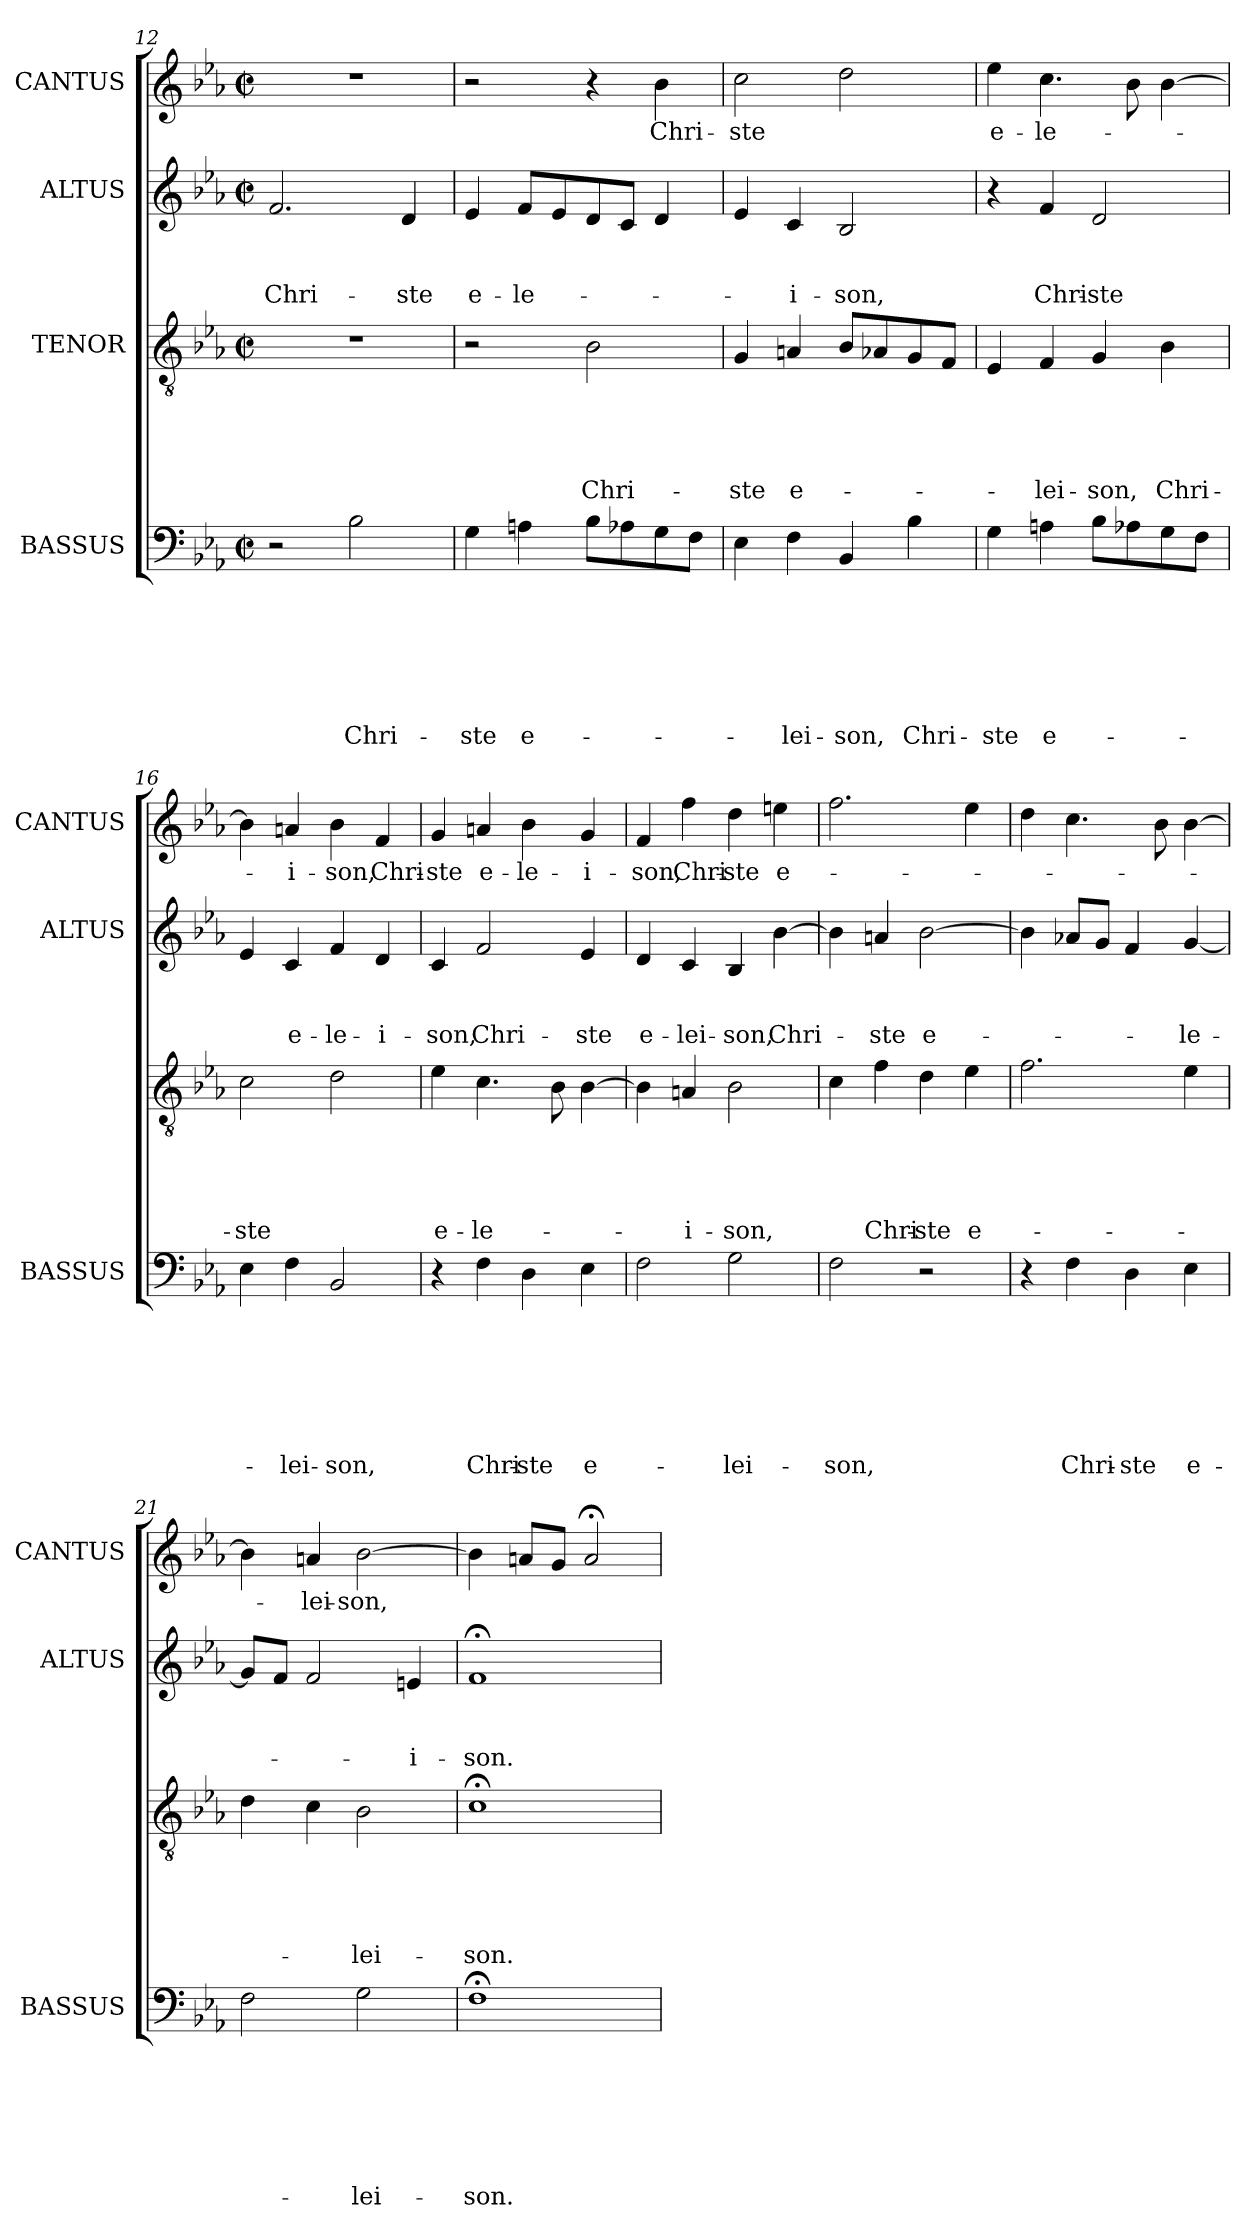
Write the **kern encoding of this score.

**kern	**text	**text	**text	**text	**text	**text	**text	**kern	**text	**text	**text	**text	**text	**kern	**text	**text	**text	**kern	**text
*part4	*part4	*part4	*part4	*part4	*part4	*part4	*part4	*part3	*part3	*part3	*part3	*part3	*part3	*part2	*part2	*part2	*part2	*part1	*part1
*staff4	*staff4	*staff4	*staff4	*staff4	*staff4	*staff4	*staff4	*staff3	*staff3	*staff3	*staff3	*staff3	*staff3	*staff2	*staff2	*staff2	*staff2	*staff1	*staff1
*I"BASSUS	*	*	*	*	*	*	*	*I"TENOR	*	*	*	*	*	*I"ALTUS	*	*	*	*I"CANTUS	*
*I'BASSUS	*	*	*	*	*	*	*	*	*	*	*	*	*	*I'ALTUS	*	*	*	*I'CANTUS	*
!!LO:PB:g=z
*clefF4	*	*	*	*	*	*	*	*clefGv2	*	*	*	*	*	*clefG2	*	*	*	*clefG2	*
*k[b-e-a-]	*	*	*	*	*	*	*	*k[b-e-a-]	*	*	*	*	*	*k[b-e-a-]	*	*	*	*k[b-e-a-]	*
*E-:	*	*	*	*	*	*	*	*E-:	*	*	*	*	*	*E-:	*	*	*	*E-:	*
*M2/2	*	*	*	*	*	*	*	*M2/2	*	*	*	*	*	*M2/2	*	*	*	*M2/2	*
*met(c|)	*	*	*	*	*	*	*	*met(c|)	*	*	*	*	*	*met(c|)	*	*	*	*met(c|)	*
=12	=12	=12	=12	=12	=12	=12	=12	=12	=12	=12	=12	=12	=12	=12	=12	=12	=12	=12	=12
!	!	!	!	!	!	!	!	!	!	!	!	!	!	!	!	!	!LO:LY:b	!	!
2r	.	.	.	.	.	.	.	1r	.	.	.	.	.	2.f/	.	.	Chri-	1r	.
!	!	!	!	!	!	!	!LO:LY:b	!	!	!	!	!	!	!	!	!	!	!	!
2B-\	.	.	.	.	.	.	Chri-	.	.	.	.	.	.	.	.	.	.	.	.
!	!	!	!	!	!	!	!	!	!	!	!	!	!	!	!	!	!LO:LY:b	!	!
.	.	.	.	.	.	.	.	.	.	.	.	.	.	4d/	.	.	-ste	.	.
=13	=13	=13	=13	=13	=13	=13	=13	=13	=13	=13	=13	=13	=13	=13	=13	=13	=13	=13	=13
!	!	!	!	!	!	!	!LO:LY:b	!	!	!	!	!	!	!	!	!	!LO:LY:b	!	!
4G\	.	.	.	.	.	.	-ste	2r	.	.	.	.	.	4e-/	.	.	e-	2r	.
!	!	!	!	!	!	!	!LO:LY:b	!	!	!	!	!	!	!	!	!	!LO:LY:b	!	!
4An\	.	.	.	.	.	.	e-	.	.	.	.	.	.	8f/L	.	.	-le-	.	.
.	.	.	.	.	.	.	.	.	.	.	.	.	.	8e-/	.	.	.	.	.
!	!	!	!	!	!	!	!	!	!	!	!	!	!LO:LY:b	!	!	!	!	!	!
8B-\L	.	.	.	.	.	.	.	2B-\	.	.	.	.	Chri-	8d/	.	.	.	4r	.
8A-X\	.	.	.	.	.	.	.	.	.	.	.	.	.	8c/J	.	.	.	.	.
!	!	!	!	!	!	!	!	!	!	!	!	!	!	!	!	!	!	!	!LO:LY:b
8G\	.	.	.	.	.	.	.	.	.	.	.	.	.	4d/	.	.	.	4b-\	Chri-
8F\J	.	.	.	.	.	.	.	.	.	.	.	.	.	.	.	.	.	.	.
=14	=14	=14	=14	=14	=14	=14	=14	=14	=14	=14	=14	=14	=14	=14	=14	=14	=14	=14	=14
!	!	!	!	!	!	!	!	!	!	!	!	!	!LO:LY:b	!	!	!	!	!	!LO:LY:b
4E-\	.	.	.	.	.	.	.	4G/	.	.	.	.	-ste	4e-/	.	.	.	2cc\	-ste
!	!	!	!	!	!	!	!LO:LY:b	!	!	!	!	!	!LO:LY:b	!	!	!	!LO:LY:b	!	!
4F\	.	.	.	.	.	.	-lei-	4An/	.	.	.	.	e-	4c/	.	.	-i-	.	.
!	!	!	!	!	!	!	!LO:LY:b	!	!	!	!	!	!	!	!	!	!LO:LY:b	!	!
4BB-/	.	.	.	.	.	.	-son,	8B-/L	.	.	.	.	.	2B-/	.	.	-son,	2dd\	.
.	.	.	.	.	.	.	.	8A-X/	.	.	.	.	.	.	.	.	.	.	.
!	!	!	!	!	!	!	!LO:LY:b	!	!	!	!	!	!	!	!	!	!	!	!
4B-\	.	.	.	.	.	.	Chri-	8G/	.	.	.	.	.	.	.	.	.	.	.
.	.	.	.	.	.	.	.	8F/J	.	.	.	.	.	.	.	.	.	.	.
=15	=15	=15	=15	=15	=15	=15	=15	=15	=15	=15	=15	=15	=15	=15	=15	=15	=15	=15	=15
!	!	!	!	!	!	!	!LO:LY:b	!	!	!	!	!	!	!	!	!	!	!	!LO:LY:b
4G\	.	.	.	.	.	.	-ste	4E-/	.	.	.	.	.	4r	.	.	.	4ee-\	e-
!	!	!	!	!	!	!	!LO:LY:b:rj	!	!	!	!	!	!LO:LY:b	!	!	!	!LO:LY:b	!	!LO:LY:b
4An\	.	.	.	.	.	.	e-	4F/	.	.	.	.	-lei-	4f/	.	.	Chri-	4.cc\	-le-
!	!	!	!	!	!	!	!	!	!	!	!	!	!LO:LY:b	!	!	!	!LO:LY:b	!	!
8B-\L	.	.	.	.	.	.	.	4G/	.	.	.	.	-son,	2d/	.	.	-ste	.	.
8A-X\	.	.	.	.	.	.	.	.	.	.	.	.	.	.	.	.	.	8b-\	.
!	!	!	!	!	!	!	!	!	!	!	!	!	!LO:LY:b	!	!	!	!	!	!
8G\	.	.	.	.	.	.	.	4B-\	.	.	.	.	Chri-	.	.	.	.	[>4b-\	.
8F\J	.	.	.	.	.	.	.	.	.	.	.	.	.	.	.	.	.	.	.
=16	=16	=16	=16	=16	=16	=16	=16	=16	=16	=16	=16	=16	=16	=16	=16	=16	=16	=16	=16
!	!	!	!	!	!	!	!	!	!	!	!	!	!LO:LY:b	!	!	!	!	!	!
4E-\	.	.	.	.	.	.	.	2c\	.	.	.	.	-ste	4e-/	.	.	.	4b-\]	.
!	!	!	!	!	!	!	!LO:LY:b	!	!	!	!	!	!	!	!	!	!LO:LY:b:rj	!	!LO:LY:b
4F\	.	.	.	.	.	.	-lei-	.	.	.	.	.	.	4c/	.	.	e-	4an/	-i-
!	!	!	!	!	!	!	!LO:LY:b	!	!	!	!	!	!	!	!	!	!LO:LY:b	!	!LO:LY:b
2BB-/	.	.	.	.	.	.	-son,	2d\	.	.	.	.	.	4f/	.	.	-le-	4b-\	-son,
!	!	!	!	!	!	!	!	!	!	!	!	!	!	!	!	!	!LO:LY:b	!	!LO:LY:b
.	.	.	.	.	.	.	.	.	.	.	.	.	.	4d/	.	.	-i-	4f/	Chri-
!!LO:LB:g=z
=17	=17	=17	=17	=17	=17	=17	=17	=17	=17	=17	=17	=17	=17	=17	=17	=17	=17	=17	=17
!	!	!	!	!	!	!	!	!	!	!	!	!	!LO:LY:b	!	!	!	!LO:LY:b	!	!LO:LY:b
4r	.	.	.	.	.	.	.	4e-\	.	.	.	.	e-	4c/	.	.	-son,	4g/	-ste
!	!	!	!	!	!	!	!LO:LY:b	!	!	!	!	!	!LO:LY:b	!	!	!	!LO:LY:b	!	!LO:LY:b
4F\	.	.	.	.	.	.	Chri-	4.c\	.	.	.	.	-le-	2f/	.	.	Chri-	4an/	e-
!	!	!	!	!	!	!	!LO:LY:b	!	!	!	!	!	!	!	!	!	!	!	!LO:LY:b
4D\	.	.	.	.	.	.	-ste	.	.	.	.	.	.	.	.	.	.	4b-\	-le-
.	.	.	.	.	.	.	.	8B-\	.	.	.	.	.	.	.	.	.	.	.
!	!	!	!	!	!	!	!LO:LY:b	!	!	!	!	!	!	!	!	!	!LO:LY:b	!	!LO:LY:b
4E-\	.	.	.	.	.	.	e-	[>4B-\	.	.	.	.	.	4e-/	.	.	-ste	4g/	-i-
=18	=18	=18	=18	=18	=18	=18	=18	=18	=18	=18	=18	=18	=18	=18	=18	=18	=18	=18	=18
!	!	!	!	!	!	!	!	!	!	!	!	!	!	!	!	!	!LO:LY:b	!	!LO:LY:b
2F\	.	.	.	.	.	.	.	4B-\]	.	.	.	.	.	4d/	.	.	e-	4f/	-son,
!	!	!	!	!	!	!	!	!	!	!	!	!	!LO:LY:b	!	!	!	!LO:LY:b	!	!LO:LY:b
.	.	.	.	.	.	.	.	4An/	.	.	.	.	-i-	4c/	.	.	-lei-	4ff\	Chri-
!	!	!	!	!	!	!	!LO:LY:b	!	!	!	!	!	!LO:LY:b	!	!	!	!LO:LY:b	!	!LO:LY:b
2G\	.	.	.	.	.	.	-lei-	2B-\	.	.	.	.	-son,	4B-/	.	.	-son,	4dd\	-ste
!	!	!	!	!	!	!	!	!	!	!	!	!	!	!	!	!	!LO:LY:b	!	!LO:LY:b
.	.	.	.	.	.	.	.	.	.	.	.	.	.	[>4b-\	.	.	Chri-	4een\	e-
=19	=19	=19	=19	=19	=19	=19	=19	=19	=19	=19	=19	=19	=19	=19	=19	=19	=19	=19	=19
!	!	!	!	!	!	!	!LO:LY:b	!	!	!	!	!	!	!	!	!	!	!	!
2F\	.	.	.	.	.	.	-son,	4c\	.	.	.	.	.	4b-\]	.	.	.	2.ff\	.
!	!	!	!	!	!	!	!	!	!	!	!	!	!LO:LY:b	!	!	!	!LO:LY:b	!	!
.	.	.	.	.	.	.	.	4f\	.	.	.	.	Chri-	4an/	.	.	-ste	.	.
!	!	!	!	!	!	!	!	!	!	!	!	!	!LO:LY:b	!	!	!	!LO:LY:b:rj	!	!
2r	.	.	.	.	.	.	.	4d\	.	.	.	.	-ste	[>2b-\	.	.	e-	.	.
!	!	!	!	!	!	!	!	!	!	!	!	!	!LO:LY:b	!	!	!	!	!	!
.	.	.	.	.	.	.	.	4e-\	.	.	.	.	e-	.	.	.	.	4ee-\	.
=20	=20	=20	=20	=20	=20	=20	=20	=20	=20	=20	=20	=20	=20	=20	=20	=20	=20	=20	=20
4r	.	.	.	.	.	.	.	2.f\	.	.	.	.	.	4b-\]	.	.	.	4dd\	.
!	!	!	!	!	!	!	!LO:LY:b	!	!	!	!	!	!	!	!	!	!	!	!
4F\	.	.	.	.	.	.	Chri-	.	.	.	.	.	.	8a-X/L	.	.	.	4.cc\	.
.	.	.	.	.	.	.	.	.	.	.	.	.	.	8g/J	.	.	.	.	.
!	!	!	!	!	!	!	!LO:LY:b	!	!	!	!	!	!	!	!	!	!	!	!
4D\	.	.	.	.	.	.	-ste	.	.	.	.	.	.	4f/	.	.	.	.	.
.	.	.	.	.	.	.	.	.	.	.	.	.	.	.	.	.	.	8b-\	.
!	!	!	!	!	!	!	!LO:LY:b:rj	!	!	!	!	!	!	!	!	!	!LO:LY:b	!	!
4E-\	.	.	.	.	.	.	e-	4e-\	.	.	.	.	.	[<4g/	.	.	-le-	[>4b-\	.
=21	=21	=21	=21	=21	=21	=21	=21	=21	=21	=21	=21	=21	=21	=21	=21	=21	=21	=21	=21
2F\	.	.	.	.	.	.	.	4d\	.	.	.	.	.	8g/L]	.	.	.	4b-\]	.
.	.	.	.	.	.	.	.	.	.	.	.	.	.	8f/J	.	.	.	.	.
!	!	!	!	!	!	!	!	!	!	!	!	!	!	!	!	!	!	!	!LO:LY:b
.	.	.	.	.	.	.	.	4c\	.	.	.	.	.	2f/	.	.	.	4an/	-lei-
!	!	!	!	!	!	!	!LO:LY:b	!	!	!	!	!	!LO:LY:b	!	!	!	!	!	!LO:LY:b
2G\	.	.	.	.	.	.	-lei-	2B-\	.	.	.	.	-lei-	.	.	.	.	[>2b-\	-son,
!	!	!	!	!	!	!	!	!	!	!	!	!	!	!	!	!	!LO:LY:b	!	!
.	.	.	.	.	.	.	.	.	.	.	.	.	.	4en/	.	.	-i-	.	.
=22	=22	=22	=22	=22	=22	=22	=22	=22	=22	=22	=22	=22	=22	=22	=22	=22	=22	=22	=22
!	!	!	!	!	!	!	!LO:LY:b	!	!	!	!	!	!LO:LY:b	!	!	!	!LO:LY:b	!	!
1F;<	.	.	.	.	.	.	-son.	1c;<	.	.	.	.	-son.	1f;	.	.	-son.	4b-\]	.
.	.	.	.	.	.	.	.	.	.	.	.	.	.	.	.	.	.	8an/L	.
.	.	.	.	.	.	.	.	.	.	.	.	.	.	.	.	.	.	8g/J	.
.	.	.	.	.	.	.	.	.	.	.	.	.	.	.	.	.	.	2a;/	.
=	=	=	=	=	=	=	=	=	=	=	=	=	=	=	=	=	=	=	=
*-	*-	*-	*-	*-	*-	*-	*-	*-	*-	*-	*-	*-	*-	*-	*-	*-	*-	*-	*-
